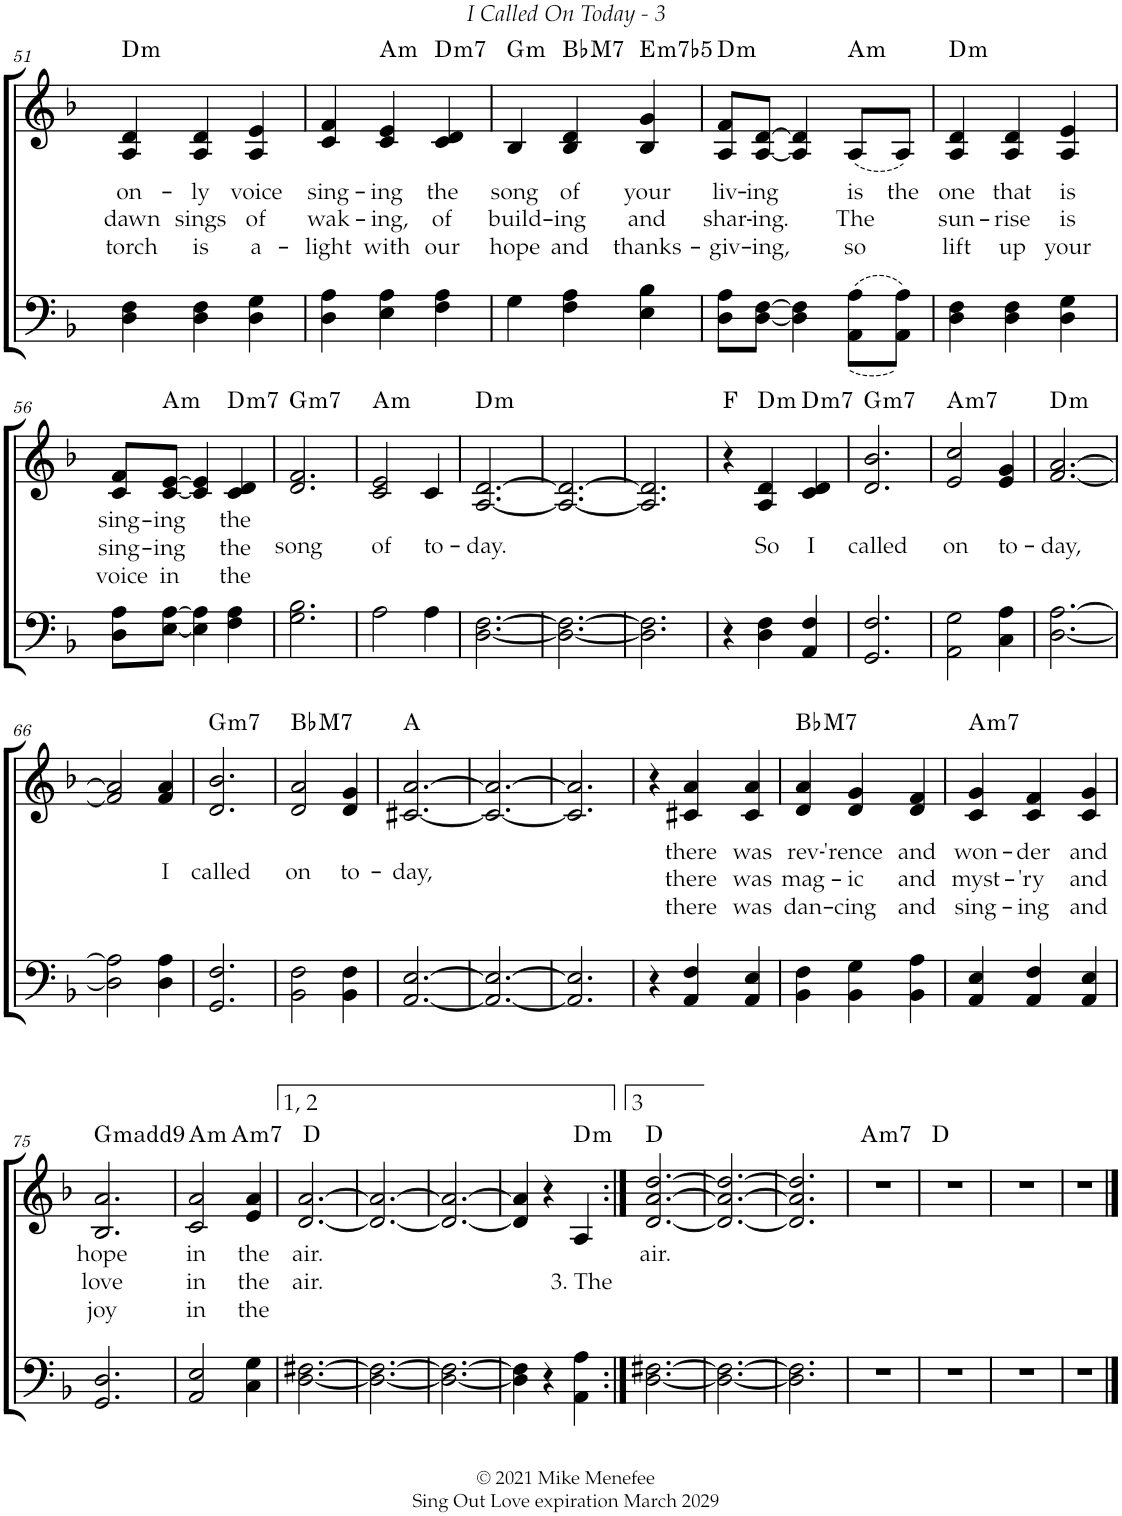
**kern	**kern	**text	**text	**text	**harte
*part2	*part1	*part1	*part1	*part1	*part1
*staff2	*staff1	*staff1	*staff1	*staff1	*
*I"Bass	*I"Soprano	*	*	*	*
!!LO:PB:g=z
*clefF4	*clefG2	*	*	*	*
*k[b-]	*k[b-]	*	*	*	*
*d:	*d:	*	*	*	*
*M3/4	*M3/4	*	*	*	*
=51	=51	=51	=51	=51	=51
!	!	!LO:LY:b	!LO:LY:b	!LO:LY:b	!LO:H:kt=m
4D\ 4F\	4A/ 4d/	on-	dawn	torch	D:min
!	!	!LO:LY:b	!LO:LY:b	!LO:LY:b	!
4D\ 4F\	4A/ 4d/	-ly	sings	is	.
!	!	!LO:LY:b	!LO:LY:b	!LO:LY:b	!
4D\ 4G\	4A/ 4e/	voice	of	a-	.
=52	=52	=52	=52	=52	=52
!	!	!LO:LY:b	!LO:LY:b	!LO:LY:b	!
4D\ 4A\	4c/ 4f/	sing-	wak-	-light	.
!	!	!LO:LY:b	!LO:LY:b	!LO:LY:b	!LO:H:kt=m
4E\ 4A\	4c/ 4e/	-ing	-ing,	with	A:min
!	!	!LO:LY:b	!LO:LY:b	!LO:LY:b	!LO:H:kt=m7
4F\ 4A\	4c/ 4d/	the	of	our	D:min7
=53	=53	=53	=53	=53	=53
!	!	!LO:LY:b	!LO:LY:b	!LO:LY:b	!LO:H:kt=m
4G\	4B-/	song	build-	hope	G:min
!	!	!LO:LY:b	!LO:LY:b	!LO:LY:b	!LO:H:kt=M7
4F\ 4A\	4B-/ 4d/	of	-ing	and	Bb:maj7
!	!	!LO:LY:b	!LO:LY:b	!LO:LY:b	!LO:H:kt=m7b5
4E\ 4B-\	4B-/ 4g/	your	and	thanks-	E:hdim7
=54	=54	=54	=54	=54	=54
!	!	!LO:LY:b	!LO:LY:b	!LO:LY:b	!LO:H:kt=m
8D\ 8A\L	8A/ 8f/L	liv-	shar-	-giv-	D:min
!	!	!LO:LY:b	!LO:LY:b	!LO:LY:b	!
[<8D\ [>8F\J	[<8A/ [>8d/J	-ing	-ing.	-ing,	.
4D\] 4F\]	4A/] 4d/]	.	.	.	.
!	!	!LO:LY:b	!LO:LY:b	!LO:LY:b	!LO:H:kt=m
(>(<8AA\ 8A\L	(<8A/L	is	The	so	A:min
!	!	!LO:LY:b	!	!	!
8AA\ 8A\J))	8A/J)	the	.	.	.
=55	=55	=55	=55	=55	=55
!	!	!LO:LY:b	!LO:LY:b	!LO:LY:b	!LO:H:kt=m
4D\ 4F\	4A/ 4d/	one	sun-	lift	D:min
!	!	!LO:LY:b	!LO:LY:b	!LO:LY:b	!
4D\ 4F\	4A/ 4d/	that	-rise	up	.
!	!	!LO:LY:b	!LO:LY:b	!LO:LY:b	!
4D\ 4G\	4A/ 4e/	is	is	your	.
!!LO:LB:g=z
=56	=56	=56	=56	=56	=56
!	!	!LO:LY:b	!LO:LY:b	!LO:LY:b	!
8D\ 8A\L	8c/ 8f/L	sing-	sing-	voice	.
!	!	!LO:LY:b	!LO:LY:b	!LO:LY:b	!LO:H:kt=m
[<8E\ [>8A\J	[<8c/ [>8e/J	-ing	-ing	in	A:min
4E\] 4A\]	4c/] 4e/]	.	.	.	.
!	!	!LO:LY:b	!LO:LY:b	!LO:LY:b	!LO:H:kt=m7
4F\ 4A\	4c/ 4d/	the	the	the	D:min7
=57	=57	=57	=57	=57	=57
!	!	!LO:LY:b	!	!	!LO:H:kt=m7
2.G\ 2.B-\	2.d/ 2.f/	song	.	.	G:min7
=58	=58	=58	=58	=58	=58
!	!	!LO:LY:b	!	!	!LO:H:kt=m
2A\	2c/ 2e/	of	.	.	A:min
!	!	!LO:LY:b	!	!	!
4A\	4c/	to-	.	.	.
=59	=59	=59	=59	=59	=59
!	!	!LO:LY:b	!	!	!LO:H:kt=m
[<2.D\ [>2.F\	[<2.A/ [>2.d/	-day.	.	.	D:min
=60	=60	=60	=60	=60	=60
2.D\_ 2.F\_	2.A/_ 2.d/_	.	.	.	.
=61	=61	=61	=61	=61	=61
2.D\] 2.F\]	2.A/] 2.d/]	.	.	.	.
=62	=62	=62	=62	=62	=62
4r	4r	.	.	.	F:maj
!	!	!LO:LY:b	!	!	!LO:H:kt=m
4D\ 4F\	4A/ 4d/	So	.	.	D:min
!	!	!LO:LY:b	!	!	!LO:H:kt=m7
4AA/ 4F/	4c/ 4d/	I	.	.	D:min7
=63	=63	=63	=63	=63	=63
!	!	!LO:LY:b	!	!	!LO:H:kt=m7
2.GG/ 2.F/	2.d/ 2.b-/	called	.	.	G:min7
=64	=64	=64	=64	=64	=64
!	!	!LO:LY:b	!	!	!LO:H:kt=m7
2AA\ 2G\	2e/ 2cc/	on	.	.	A:min7
!	!	!LO:LY:b	!	!	!
4C\ 4A\	4e/ 4g/	to-	.	.	.
=65	=65	=65	=65	=65	=65
!	!	!LO:LY:b	!	!	!LO:H:kt=m
[<2.D\ [>2.A\	[<2.f/ [>2.a/	-day,	.	.	D:min
!!LO:LB:g=z
=66	=66	=66	=66	=66	=66
2D\] 2A\]	2f/] 2a/]	.	.	.	.
!	!	!LO:LY:b	!	!	!
4D\ 4A\	4f/ 4a/	I	.	.	.
=67	=67	=67	=67	=67	=67
!	!	!LO:LY:b	!	!	!LO:H:kt=m7
2.GG/ 2.F/	2.d/ 2.b-/	called	.	.	G:min7
=68	=68	=68	=68	=68	=68
!	!	!LO:LY:b	!	!	!LO:H:kt=M7
2BB-\ 2F\	2d/ 2a/	on	.	.	Bb:maj7
!	!	!LO:LY:b	!	!	!
4BB-\ 4F\	4d/ 4g/	to-	.	.	.
=69	=69	=69	=69	=69	=69
!	!	!LO:LY:b	!	!	!
[<2.AA/ [>2.E/	[<2.c#X/ [>2.a/	-day,	.	.	A:maj
=70	=70	=70	=70	=70	=70
2.AA/_ 2.E/_	2.c#/_ 2.a/_	.	.	.	.
=71	=71	=71	=71	=71	=71
2.AA/] 2.E/]	2.c#/] 2.a/]	.	.	.	.
=72	=72	=72	=72	=72	=72
4r	4r	.	.	.	.
!	!	!LO:LY:b	!LO:LY:b	!LO:LY:b	!
4AA/ 4F/	4c#X/ 4a/	there	there	there	.
!	!	!LO:LY:b	!LO:LY:b	!LO:LY:b	!
4AA/ 4E/	4c#/ 4a/	was	was	was	.
=73	=73	=73	=73	=73	=73
!	!	!LO:LY:b	!LO:LY:b	!LO:LY:b	!LO:H:kt=M7
4BB-\ 4F\	4d/ 4a/	rev-	mag-	dan-	Bb:maj7
!	!	!LO:LY:b	!LO:LY:b	!LO:LY:b	!
4BB-\ 4G\	4d/ 4g/	-'rence	-ic	-cing	.
!	!	!LO:LY:b	!LO:LY:b	!LO:LY:b	!
4BB-\ 4A\	4d/ 4f/	and	and	and	.
=74	=74	=74	=74	=74	=74
!	!	!LO:LY:b	!LO:LY:b	!LO:LY:b	!LO:H:kt=m7
4AA/ 4E/	4c/ 4g/	won-	myst-	sing-	A:min7
!	!	!LO:LY:b	!LO:LY:b	!LO:LY:b	!
4AA/ 4F/	4c/ 4f/	-der	-'ry	-ing	.
!	!	!LO:LY:b	!LO:LY:b	!LO:LY:b	!
4AA/ 4E/	4c/ 4g/	and	and	and	.
!!LO:LB:g=z
=75	=75	=75	=75	=75	=75
!	!	!LO:LY:b	!LO:LY:b	!LO:LY:b	!LO:H:kt=m
2.GG/ 2.D/	2.B-/ 2.a/	hope	love	joy	G:min(9)
=76	=76	=76	=76	=76	=76
!	!	!LO:LY:b	!LO:LY:b	!LO:LY:b	!LO:H:kt=m
*	*^	*	*	*	*
2AA/ 2E/	2c/ 2a/	4.ryy	in	in	in	A:min
!	!	!	!	!	!	!LO:H:kt=m7
.	.	4.ryy	.	.	.	A:min7
!	!	!	!LO:LY:b	!LO:LY:b	!LO:LY:b	!
4C\ 4G\	4e/ 4a/	.	the	the	the	.
=77	=77	=77	=77	=77	=77	=77
!	!	!	!LO:LY:b	!LO:LY:b	!	!
[<2.D\ [>2.F#X\	[<2.d/ [>2.a/	8ryy	air.	air.	.	.
.	.	2ryy	.	.	.	D:maj
.	.	8ryy	.	.	.	.
*	*v	*v	*	*	*	*
=78	=78	=78	=78	=78	=78
2.D\_ 2.F#\_	2.d/_ 2.a/_	.	.	.	.
=79	=79	=79	=79	=79	=79
2.D\_ 2.F#\_	2.d/_ 2.a/_	.	.	.	.
=80	=80	=80	=80	=80	=80
4D\] 4F#\]	4d/] 4a/]	.	.	.	.
4r	4r	.	.	.	.
!	!	!	!LO:LY:b	!	!LO:H:kt=m
4AA\ 4A\	4A/	.	3. The	.	D:min
=81:|!	=81:|!	=81:|!	=81:|!	=81:|!	=81:|!
!	!	!LO:LY:b	!	!	!
[<2.D\ [>2.F#X\	[<2.d/ [>2.a/ [>2.dd/	air.	.	.	D:maj
=82	=82	=82	=82	=82	=82
2.D\_ 2.F#\_	2.d/_ 2.a/_ 2.dd/_	.	.	.	.
=83	=83	=83	=83	=83	=83
2.D\] 2.F#\]	2.d/] 2.a/] 2.dd/]	.	.	.	.
=84	=84	=84	=84	=84	=84
!	!	!	!	!	!LO:H:kt=m7
2.r	2.r	.	.	.	A:min7
=85	=85	=85	=85	=85	=85
2.r	2.r	.	.	.	D:maj
=86	=86	=86	=86	=86	=86
2.r	2.r	.	.	.	.
=87	=87	=87	=87	=87	=87
2.r	2.r	.	.	.	.
==	==	==	==	==	==
*-	*-	*-	*-	*-	*-
